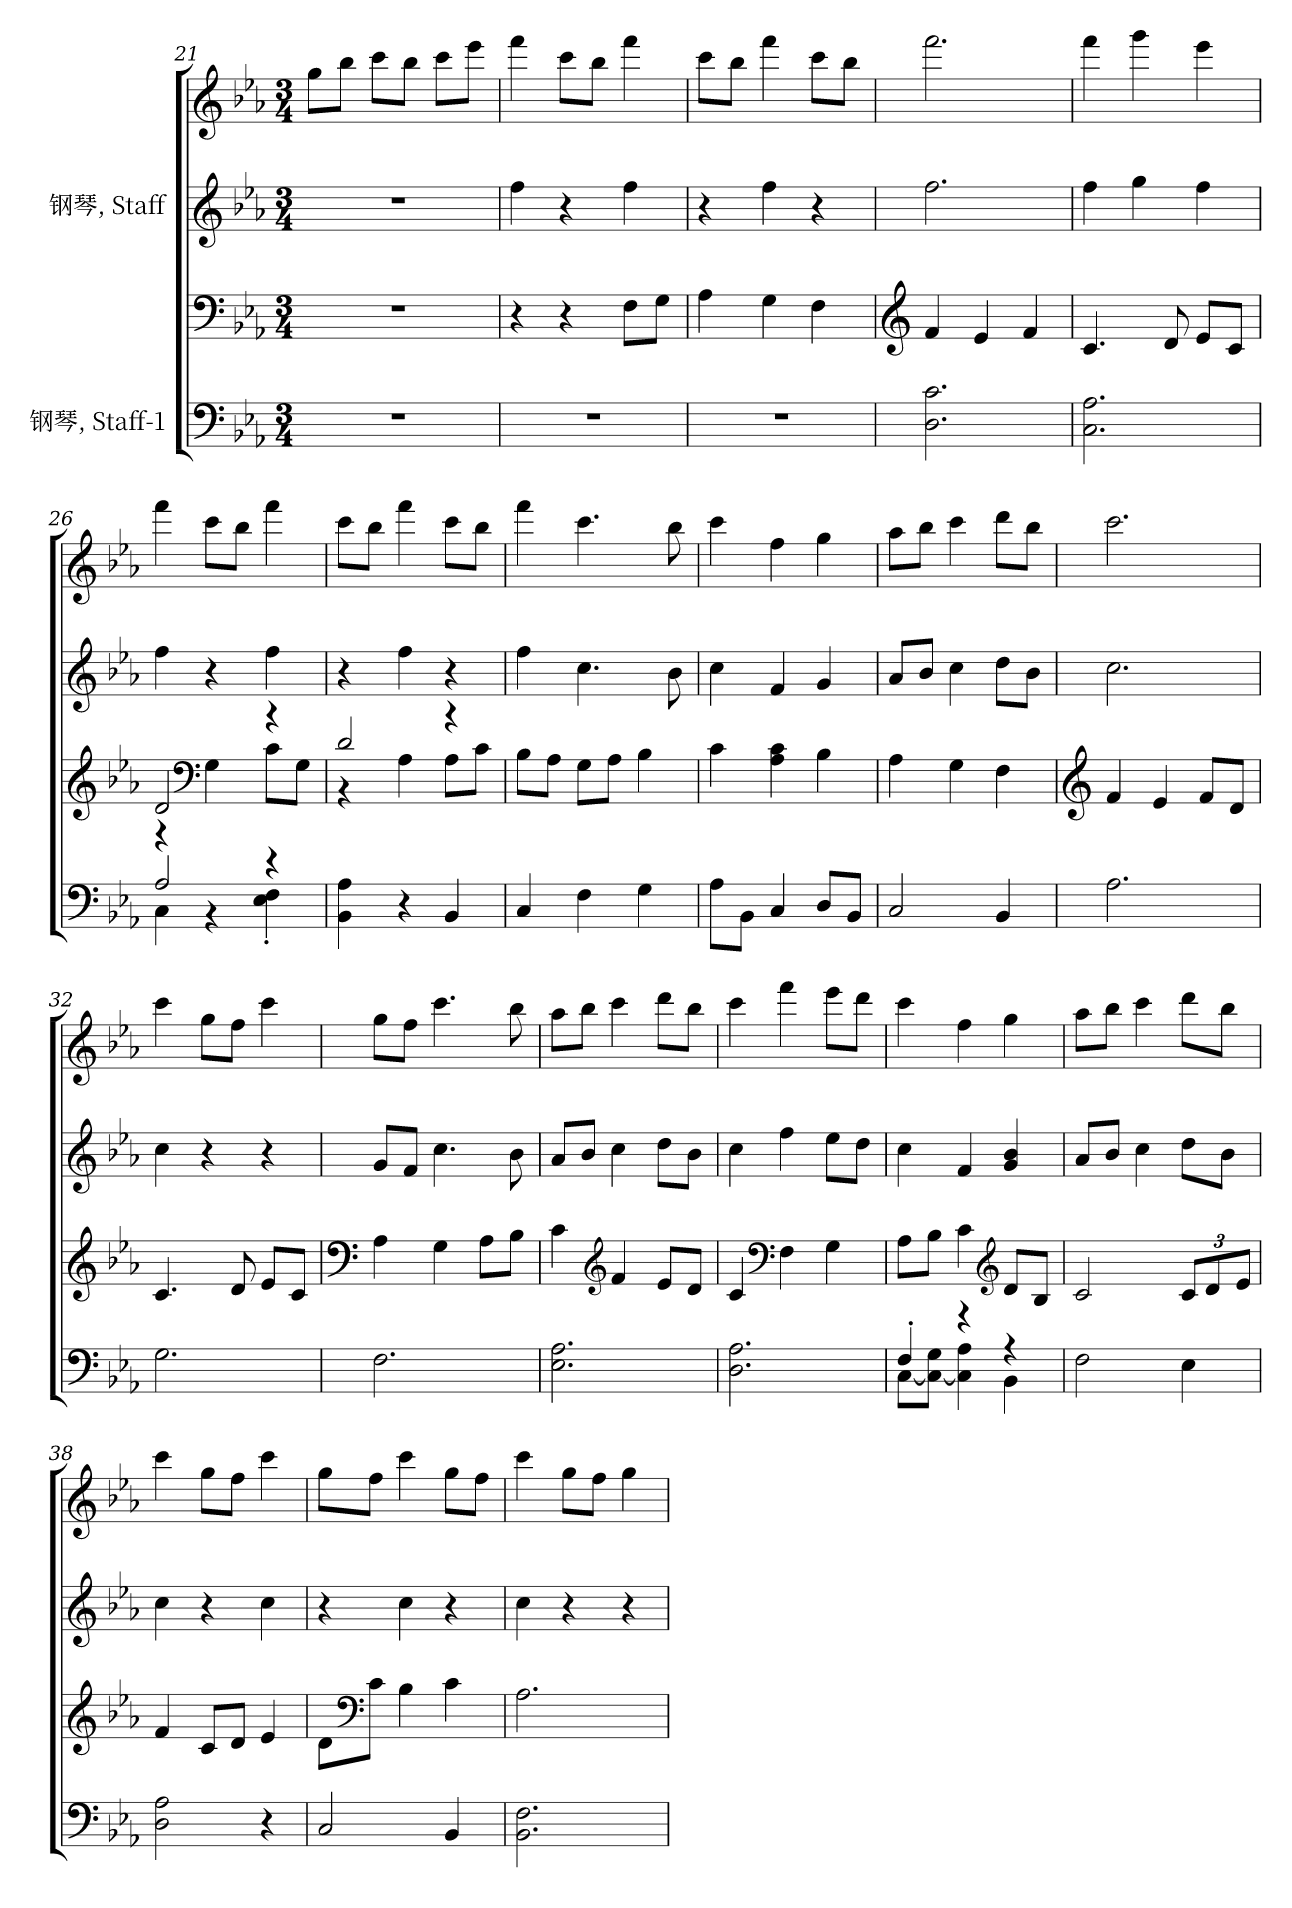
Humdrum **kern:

**kern	**kern	**kern	**kern
*part2	*part2	*part1	*part1
*staff4	*staff3	*staff2	*staff1
*I"钢琴, Staff-1	*	*I"钢琴, Staff	*
!!LO:PB:g=z
*clefF4	*clefF4	*clefG2	*clefG2
*k[b-e-a-]	*k[b-e-a-]	*k[b-e-a-]	*k[b-e-a-]
*M3/4	*M3/4	*M3/4	*M3/4
=21	=21	=21	=21
2.r	2.r	2.r	8gg\L
.	.	.	8bb-\J
.	.	.	8ccc\L
.	.	.	8bb-\J
.	.	.	8ccc\L
.	.	.	8eee-\J
=22	=22	=22	=22
2.r	4r	4ff\	4fff\
.	4r	4r	8ccc\L
.	.	.	8bb-\J
.	8F\L	4ff\	4fff\
.	8G\J	.	.
=23	=23	=23	=23
2.r	4A-\	4r	8ccc\L
.	.	.	8bb-\J
.	4G\	4ff\	4fff\
.	4F\	4r	8ccc\L
.	.	.	8bb-\J
=24	=24	=24	=24
*	*clefG2	*	*
2.D\ 2.c\	4f/	2.ff\	2.fff\
.	4e-/	.	.
.	4f/	.	.
=25	=25	=25	=25
2.C\ 2.A-\	4.c/	4ff\	4fff\
.	.	4gg\	4ggg\
.	8d/	.	.
.	8e-/L	4ff\	4eee-\
.	8c/J	.	.
!!LO:LB:g=z
=26	=26	=26	=26
*^	*^	*	*
2A-/	4C\	2d/	4r	4ff\	4fff\
*	*	*clefF4	*	*	*
.	4r	.	4G\	4r	8ccc\L
.	.	.	.	.	8bb-\J
4r	4E-\' 4F\'	4r	8c\L	4ff\	4fff\
.	.	.	8G\J	.	.
*v	*v	*	*	*	*
=27	=27	=27	=27	=27
4BB-\ 4A-\	2d/	4r	4r	8ccc\L
.	.	.	.	8bb-\J
4r	.	4A-\	4ff\	4fff\
4BB-/	4r	8A-\L	4r	8ccc\L
.	.	8c\J	.	8bb-\J
*	*v	*v	*	*
=28	=28	=28	=28
4C/	8B-\L	4ff\	4fff\
.	8A-\J	.	.
4F\	8G\L	4.cc\	4.ccc\
.	8A-\J	.	.
4G\	4B-\	.	.
.	.	8b-\	8bb-\
=29	=29	=29	=29
8A-\L	4c\	4cc\	4ccc\
8BB-\J	.	.	.
4C/	4A-\ 4c\	4f/	4ff\
8D/L	4B-\	4g/	4gg\
8BB-/J	.	.	.
=30	=30	=30	=30
2C/	4A-\	8a-/L	8aa-\L
.	.	8b-/J	8bb-\J
.	4G\	4cc\	4ccc\
4BB-/	4F\	8dd\L	8ddd\L
.	.	8b-\J	8bb-\J
=31	=31	=31	=31
*	*clefG2	*	*
2.A-\	4f/	2.cc\	2.ccc\
.	4e-/	.	.
.	8f/L	.	.
.	8d/J	.	.
!!LO:LB:g=z
=32	=32	=32	=32
2.G\	4.c/	4cc\	4ccc\
.	.	4r	8gg\L
.	8d/	.	8ff\J
.	8e-/L	4r	4ccc\
.	8c/J	.	.
=33	=33	=33	=33
*	*clefF4	*	*
2.F\	4A-\	8g/L	8gg\L
.	.	8f/J	8ff\J
.	4G\	4.cc\	4.ccc\
.	8A-\L	.	.
.	8B-\J	8b-\	8bb-\
=34	=34	=34	=34
2.E-\ 2.A-\	4c\	8a-/L	8aa-\L
.	.	8b-/J	8bb-\J
*	*clefG2	*	*
.	4f/	4cc\	4ccc\
.	8e-/L	8dd\L	8ddd\L
.	8d/J	8b-\J	8bb-\J
=35	=35	=35	=35
2.D\ 2.A-\	4c/	4cc\	4ccc\
*	*clefF4	*	*
.	4F\	4ff\	4fff\
.	4G\	8ee-\L	8eee-\L
.	.	8dd\J	8ddd\J
=36	=36	=36	=36
*^	*	*	*
4F'/	[8C\L	8A-\L	4cc\	4ccc\
.	8C\_ 8G\J	8B-\J	.	.
4r	4C\] 4A-\	4c\	4f/	4ff\
*	*	*clefG2	*	*
4r	4BB-\	8d/L	4g/ 4b-/	4gg\
.	.	8B-/J	.	.
*v	*v	*	*	*
!!LO:PB:g=z
=37	=37	=37	=37
2F\	2c/	8a-/L	8aa-\L
.	.	8b-/J	8bb-\J
.	.	4cc\	4ccc\
*	*Xbrackettup	*	*
4E-\	12c/L	8dd\L	8ddd\L
.	12d/	.	.
.	.	8b-\J	8bb-\J
.	12e-/J	.	.
=38	=38	=38	=38
2D\ 2A-\	4f/	4cc\	4ccc\
.	8c/L	4r	8gg\L
.	8d/J	.	8ff\J
4r	4e-/	4cc\	4ccc\
=39	=39	=39	=39
2C/	8d\L	4r	8gg\L
*	*clefF4	*	*
.	8c\J	.	8ff\J
.	4B-\	4cc\	4ccc\
4BB-/	4c\	4r	8gg\L
.	.	.	8ff\J
=40	=40	=40	=40
2.BB-\ 2.F\	2.A-\	4cc\	4ccc\
.	.	4r	8gg\L
.	.	.	8ff\J
.	.	4r	4gg\
=	=	=	=
*-	*-	*-	*-
